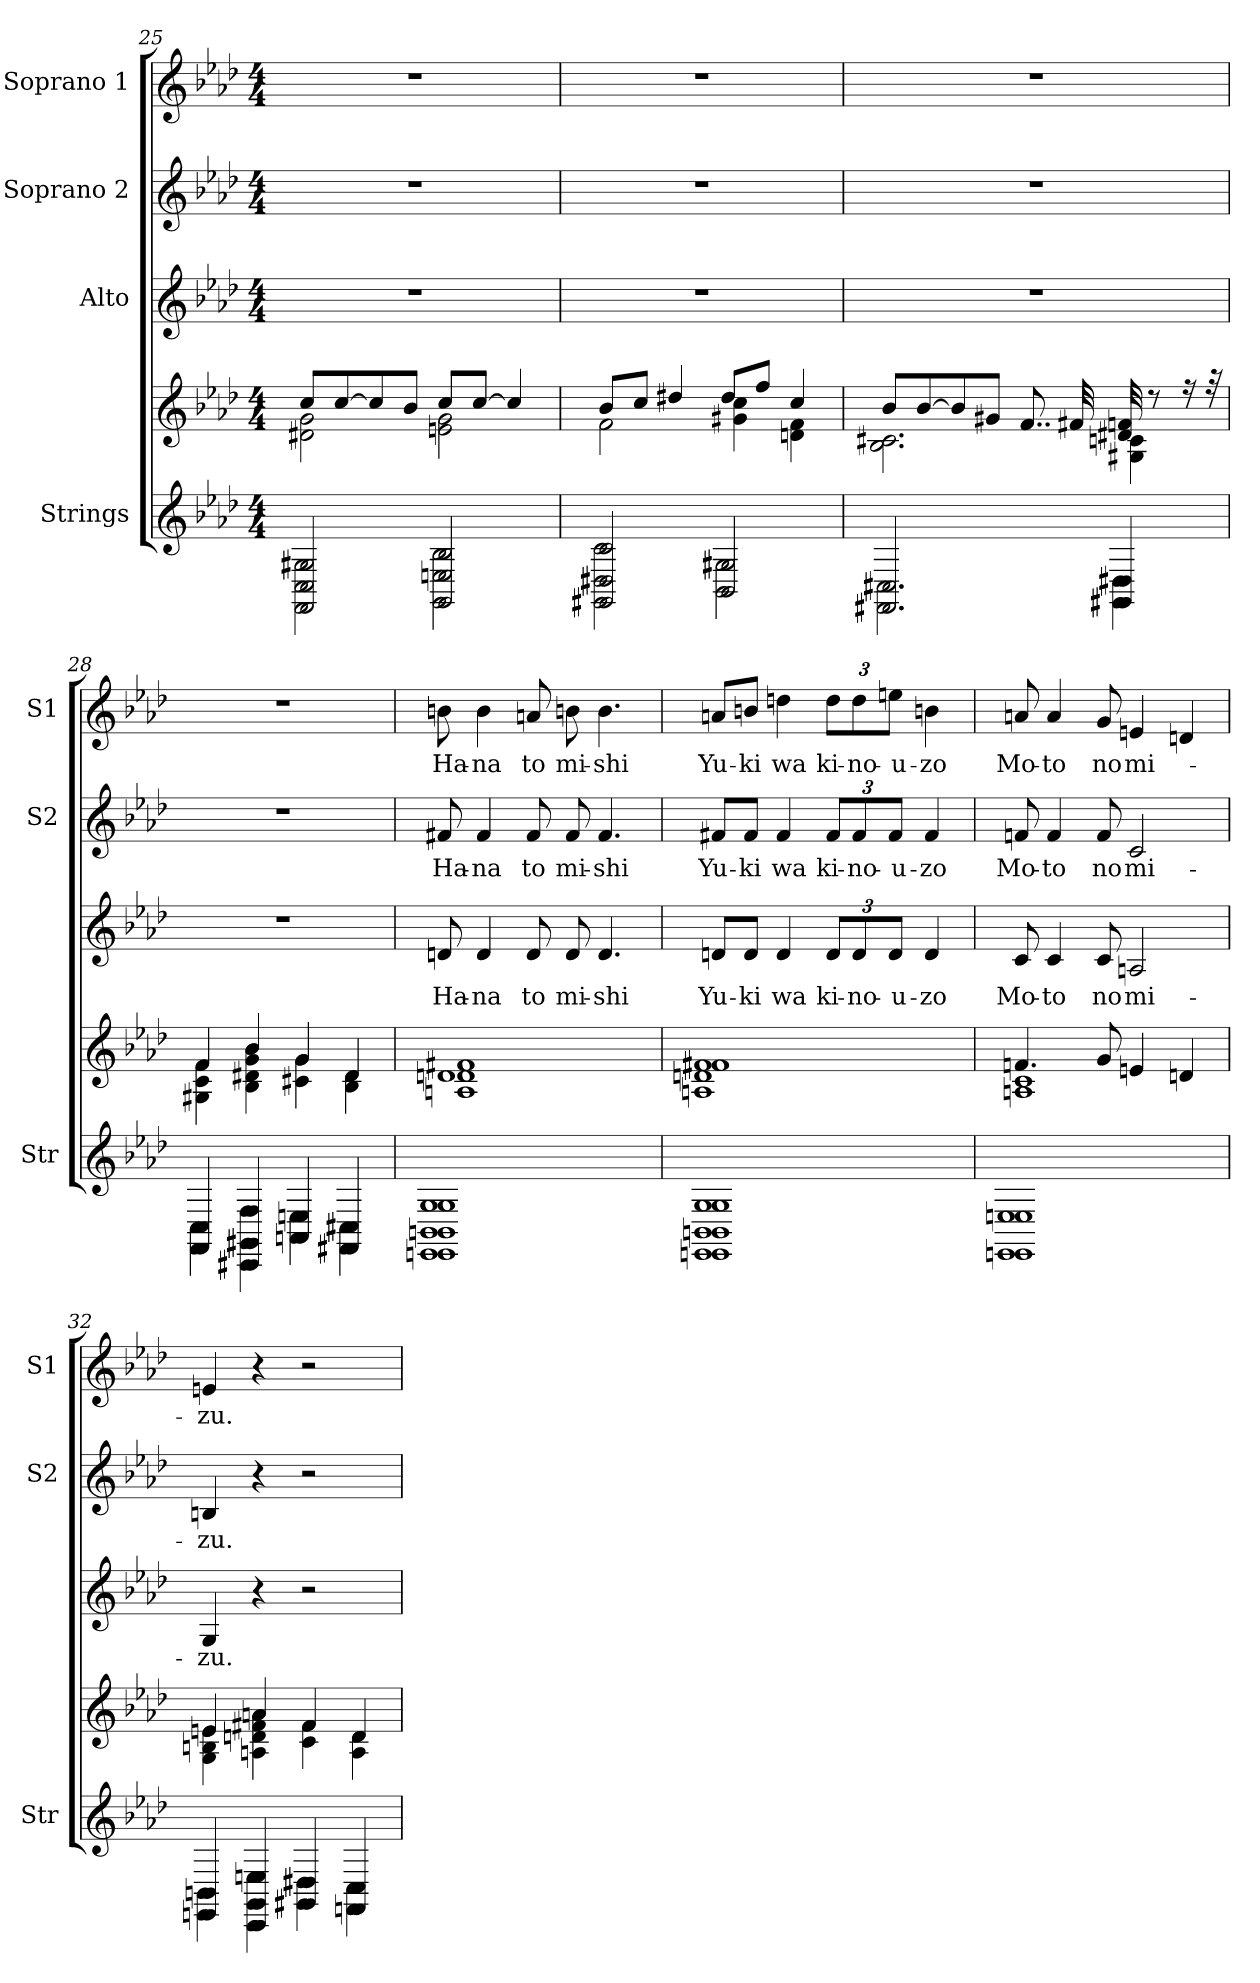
**kern	**kern	**kern	**text	**kern	**text	**kern	**text
*part4	*part4	*part3	*part3	*part2	*part2	*part1	*part1
*staff5	*staff4	*staff3	*staff3	*staff2	*staff2	*staff1	*staff1
*I"Strings	*	*I"Alto	*	*I"Soprano 2	*	*I"Soprano 1	*
*I'Str	*	*	*	*I'S2	*	*I'S1	*
*clefG2	*clefG2	*clefG2	*	*clefG2	*	*clefG2	*
*k[b-e-a-d-]	*k[b-e-a-d-]	*k[b-e-a-d-]	*	*k[b-e-a-d-]	*	*k[b-e-a-d-]	*
*A-:	*A-:	*A-:	*	*A-:	*	*A-:	*
*M4/4	*M4/4	*M4/4	*	*M4/4	*	*M4/4	*
=25	=25	=25	=25	=25	=25	=25	=25
*^	*^	*	*	*	*	*	*
2FF/ 2C/ 2G#X/	2FF\ 2C\ 2G#\	8cc/L	2d#X\ 2g\	1r	.	1r	.	1r	.
.	.	[8cc/	.	.	.	.	.	.	.
.	.	8cc/]	.	.	.	.	.	.	.
.	.	8b-/J	.	.	.	.	.	.	.
2GG/ 2En/ 2B-/	2GG\ 2E\ 2B-\	8cc/L	2en\ 2g\	.	.	.	.	.	.
.	.	[8cc/J	.	.	.	.	.	.	.
.	.	4cc/]	.	.	.	.	.	.	.
!!LO:PB:g=z
=26	=26	=26	=26	=26	=26	=26	=26	=26	=26
2GG#X/ 2D#X/ 2c/	2GG#\ 2D#\ 2c\	8b-/L	2f\	1r	.	1r	.	1r	.
.	.	8cc/J	.	.	.	.	.	.	.
.	.	4dd#X/	.	.	.	.	.	.	.
2BB-/ 2G#X/	2BB-\ 2G#\	8dd#/L	4g#X\ 4cc\	.	.	.	.	.	.
.	.	8ff/J	.	.	.	.	.	.	.
.	.	4cc/	4dn\ 4f\	.	.	.	.	.	.
!!LO:PB:g=z
=27	=27	=27	=27	=27	=27	=27	=27	=27	=27
2.FF#X/ 2.C#X/	2.FF#\ 2.C#\	8b-/L	2.B-\ 2.c#X\	1r	.	1r	.	1r	.
.	.	[8b-/	.	.	.	.	.	.	.
.	.	8b-/]	.	.	.	.	.	.	.
.	.	8g#X/J	.	.	.	.	.	.	.
.	.	8..f/L	.	.	.	.	.	.	.
.	.	32f#X/JLL	.	.	.	.	.	.	.
4GG#X/ 4D#X/	4GG#\ 4D#\	32d#X/ 32fn/	4G#X\ 4cn\	.	.	.	.	.	.
.	.	8r	.	.	.	.	.	.	.
.	.	16r	.	.	.	.	.	.	.
.	.	32r	.	.	.	.	.	.	.
!!LO:PB:g=z
=28	=28	=28	=28	=28	=28	=28	=28	=28	=28
4FF/ 4C/	4FF\ 4C\	4f/	4G#X\ 4c\ 4f\	1r	.	1r	.	1r	.
4CC#X/ 4GG#X/ 4F/	4CC#\ 4GG#\ 4F\	4b-/	4B-\ 4d#X\ 4g\ 4b-\	.	.	.	.	.	.
4AAn/ 4En/	4AA\ 4E\	4g/	4c#X\ 4g\	.	.	.	.	.	.
4FF#X/ 4C#X/	4FF#\ 4C#\	4d#/	4B-\ 4d#\	.	.	.	.	.	.
=29	=29	=29	=29	=29	=29	=29	=29	=29	=29
!	!	!	!	!	!LO:LY:b	!	!LO:LY:b	!	!LO:LY:b
1EE 1BB 1G	1EE 1BB 1G	1d	1A 1d 1f#	8dn/	Ha-	8f#/	Ha-	8bn\	Ha-
!	!	!	!	!	!LO:LY:b	!	!LO:LY:b	!	!LO:LY:b
.	.	.	.	4d/	-na	4f#/	-na	4b\	-na
!	!	!	!	!	!LO:LY:b	!	!LO:LY:b	!	!LO:LY:b
.	.	.	.	8d/	to	8f#/	to	8an/	to
!	!	!	!	!	!LO:LY:b	!	!LO:LY:b	!	!LO:LY:b
.	.	.	.	8d/	mi-	8f#/	mi-	8bn\	mi-
!	!	!	!	!	!LO:LY:b	!	!LO:LY:b	!	!LO:LY:b
.	.	.	.	4.d/	-shi	4.f#/	-shi	4.b\	-shi
!!LO:PB:g=z
=30	=30	=30	=30	=30	=30	=30	=30	=30	=30
!	!	!	!	!	!LO:LY:b	!	!LO:LY:b	!	!LO:LY:b
1EE 1BB 1G	1EE 1BB 1G	1f#	1A 1d 1f#	8dn/L	Yu-	8f#/L	Yu-	8an/L	Yu-
!	!	!	!	!	!LO:LY:b	!	!LO:LY:b	!	!LO:LY:b
.	.	.	.	8d/J	-ki	8f#/J	-ki	8bn/J	-ki
!	!	!	!	!	!LO:LY:b	!	!LO:LY:b	!	!LO:LY:b
.	.	.	.	4d/	wa	4f#/	wa	4ddn\	wa
*	*	*	*	*Xbrackettup	*	*	*	*	*
!	!	!	!	!	!LO:LY:b	!	!	!	!
*	*	*	*	*	*	*Xbrackettup	*	*	*
!	!	!	!	!	!	!	!LO:LY:b	!	!
*	*	*	*	*	*	*	*	*Xbrackettup	*
!	!	!	!	!	!	!	!	!	!LO:LY:b
.	.	.	.	12d/L	ki-	12f#/L	ki-	12dd\L	ki-
!	!	!	!	!	!LO:LY:b	!	!LO:LY:b	!	!LO:LY:b
.	.	.	.	12d/	-no-	12f#/	-no-	12dd\	-no-
!	!	!	!	!	!LO:LY:b	!	!LO:LY:b	!	!LO:LY:b
.	.	.	.	12d/J	-u-	12f#/J	-u-	12een\J	-u-
!	!	!	!	!	!LO:LY:b	!	!LO:LY:b	!	!LO:LY:b
.	.	.	.	4d/	-zo	4f#/	-zo	4bn\	-zo
=31	=31	=31	=31	=31	=31	=31	=31	=31	=31
!	!	!	!	!	!LO:LY:b	!	!LO:LY:b	!	!LO:LY:b
1EE 1E	1EE 1E	4.fn/	1A 1c	8c/	Mo-	8fn/	Mo-	8an/	Mo-
!	!	!	!	!	!LO:LY:b	!	!LO:LY:b	!	!LO:LY:b
.	.	.	.	4c/	-to	4f/	-to	4a/	-to
!	!	!	!	!	!LO:LY:b	!	!LO:LY:b	!	!LO:LY:b
.	.	8g/	.	8c/	no	8f/	no	8g/	no
!	!	!	!	!	!LO:LY:b	!	!LO:LY:b	!	!LO:LY:b
.	.	4e/	.	2An/	mi-	2c/	mi-	4en/	mi-
.	.	4d/	.	.	.	.	.	4dn/	.
!!LO:PB:g=z
=32	=32	=32	=32	=32	=32	=32	=32	=32	=32
!	!	!	!	!	!LO:LY:b	!	!LO:LY:b	!	!LO:LY:b
4EE/ 4BB/	4EE\ 4BB\	4e/	4G\ 4B\ 4e\	4G/	-zu.	4B/	-zu.	4en/	-zu.
4CC/ 4GG/ 4E/	4CC\ 4GG\ 4E\	4a/	4A\ 4d\ 4f#\ 4a\	4r	.	4r	.	4r	.
4GG#X/ 4D#X/	4GG#\ 4D#\	4f#/	4c\ 4f#\	2r	.	2r	.	2r	.
4FFn/ 4C/	4FF\ 4C\	4d/	4A\ 4d\	.	.	.	.	.	.
*v	*v	*	*	*	*	*	*	*	*
*	*v	*v	*	*	*	*	*	*
=	=	=	=	=	=	=	=
*-	*-	*-	*-	*-	*-	*-	*-
